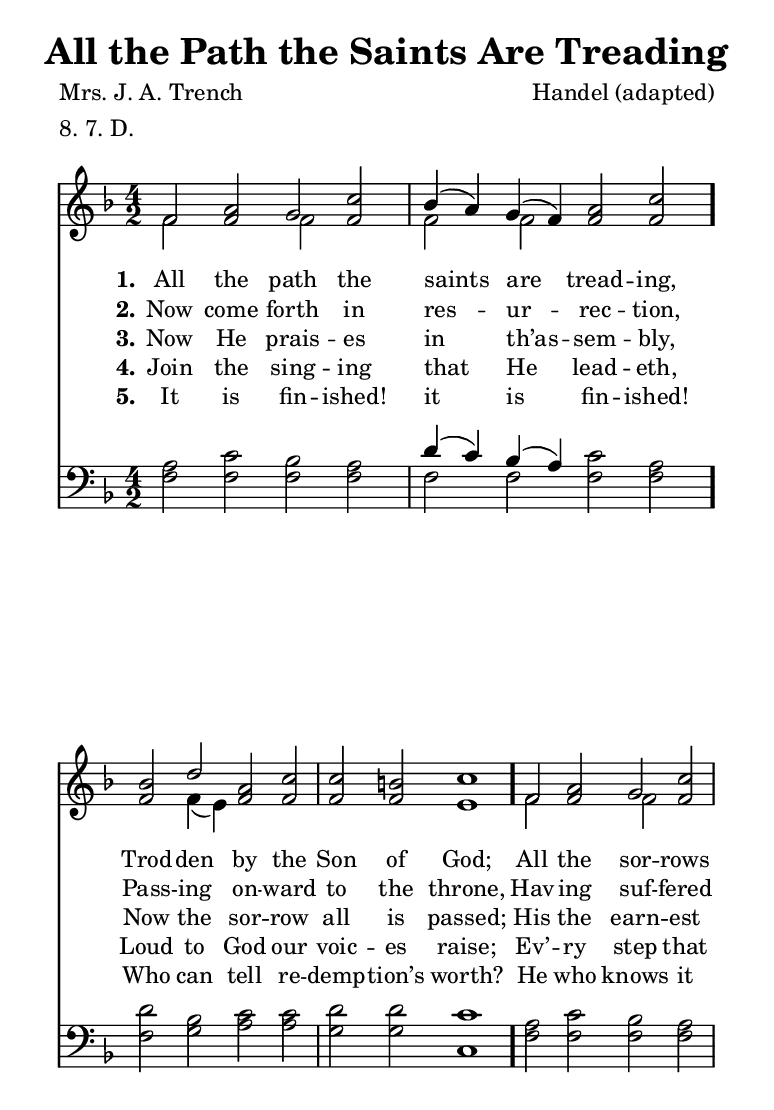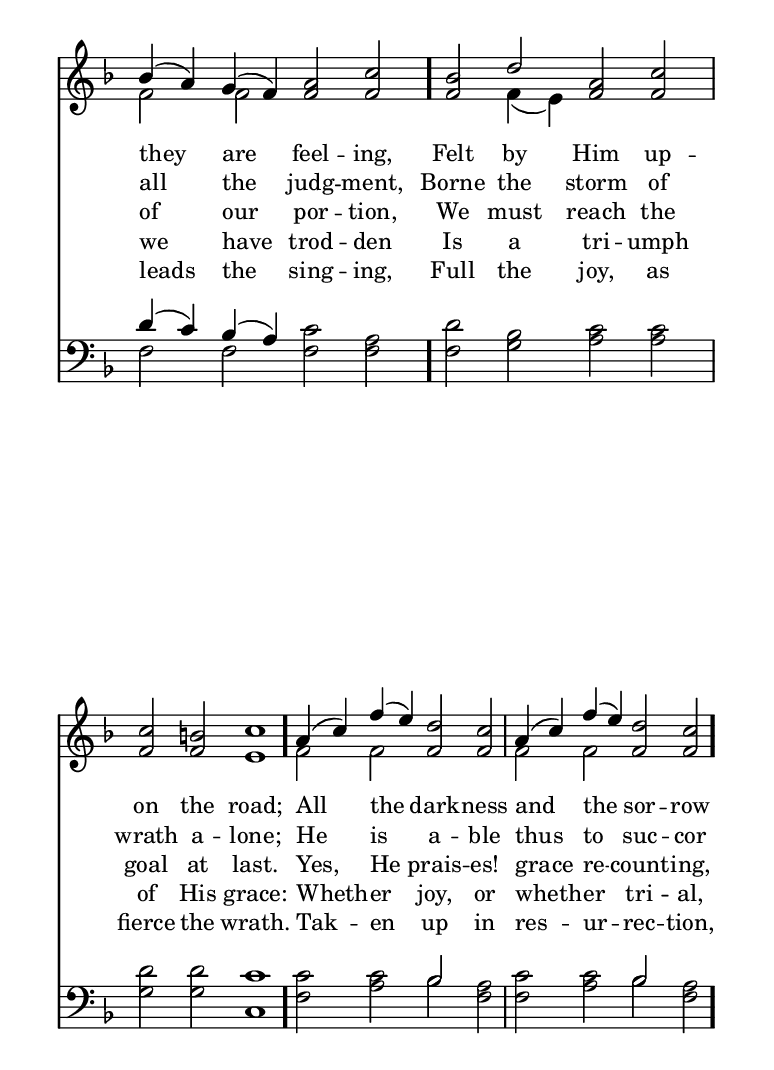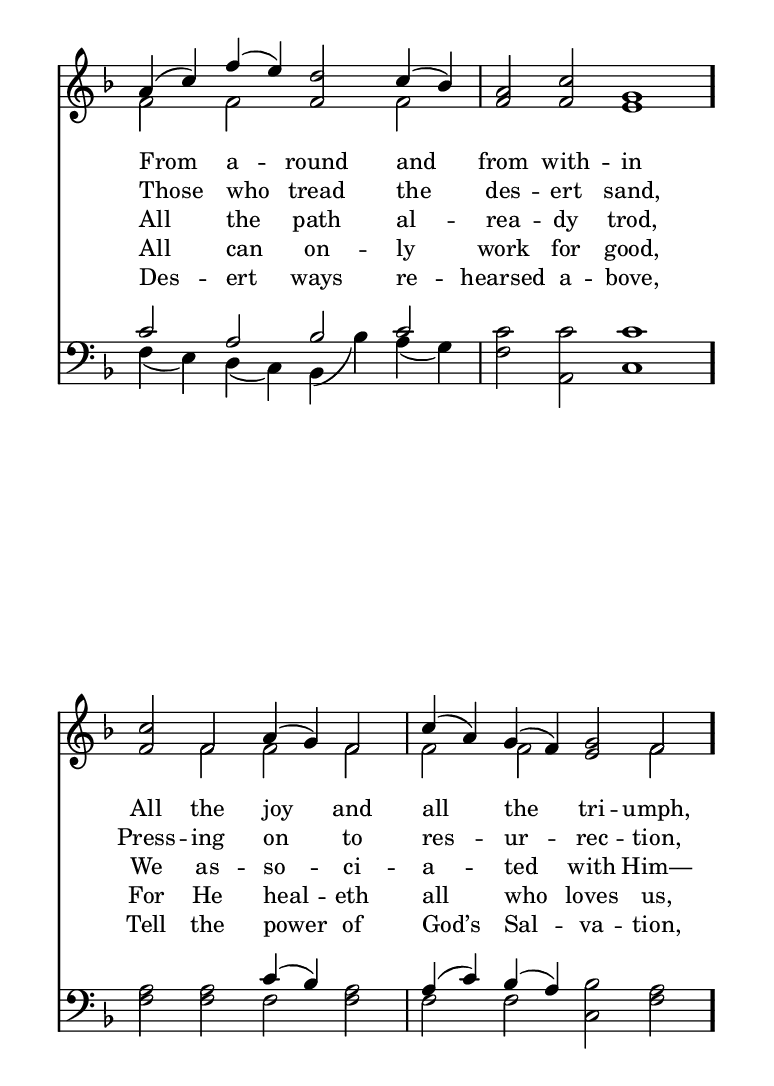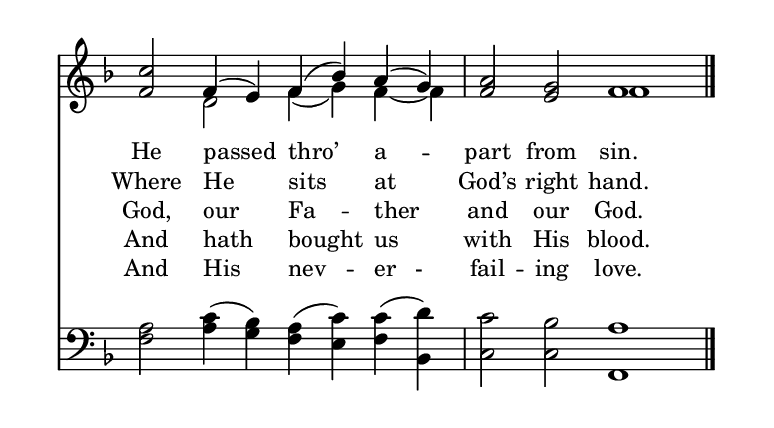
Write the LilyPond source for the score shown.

\include "common/global.ily"
\paper {
  \include "common/paper.ily"
  %ragged-bottom = ##t
  %ragged-last-bottom = ##t
  %systems-per-page = ##f
  %page-count = ##f
}

\header{
  hymnnumber = "146"
  title = "All the Path the Saints Are Treading"
  tunename = ""
  meter = "8. 7. D."
  poet = "Mrs. J. A. Trench"
  composer = "Handel (adapted)"
  %copyright = ""
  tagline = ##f
}

% for fermata in MIDI
ta = { \tempo 2=80 }
tb = { \tempo 2=40 }

global = {
  \include "common/overrides.ily"
  \override Staff.TimeSignature.style = #'numbered
  \time 4/2
  \override Score.MetronomeMark.transparent = ##t % hide all fermata changes too
  \ta
  \key f \major
  \autoBeamOff
}

notesSoprano = {
\global
\relative c' {

  f2 a g c | bes4( a) g( f) a2 c |
  bes d a c | c b c1

  f,2 a g c | bes4( a) g( f) a2 c |
  bes d a c | c b c1

  a4( c) f( e) d2 c | a4( c) f( e) d2 c |
  a4( c) f( e) d2 c4( bes) | a2 c g1

  c2 f, a4( g) f2 | c'4( a) g( f) g2 f |
  c'2 f,4( e) f( bes) a( g) | a2 g f1

  \bar "|."

}
}

notesAlto = {
\global
\relative e' {

  f2 f f f | f f f f |
  f f4( e) f2 f | f f e1 |

  f2 f f f | f f f f |
  f f4( e) f2 f | f f e1 |

  f2 f f f | f f f f |
  f f f f | f f e1 |

  f2 f f f | f f e f |
  f d f4( g) f ~ f | f2 e f1 |

}
}

notesTenor = {
\global
\relative a {

  a2 c bes a | d4( c) bes( a) c2 a |
  d bes c c | d d c1

  a2 c bes a | d4( c) bes( a) c2 a |
  d bes c c | d d c1

  c2 c bes a | c c bes a |
  c a bes c | c c c1

  a2 a c4( bes) a2 | a4( c) bes( a) bes2 a
  a c4( bes) a( c) c( d) | c2 bes2 a1

}
}

notesBass = {
\global
\relative f {

  f2 f f f | f f f f |
  f g a a | g g c,1

  f2 f f f | f f f f |
  f g a a | g g c,1

  f2 a bes f | f a bes f | 
  f4( e) d( c) bes( bes') a( g) | f2 a, c1

  f2 f f f | f f c f |
  f a4( g) f( e) f( bes,) | c2 c f,1

}
}

wordsA = \lyricmode {
\set stanza = "1."

All the path the saints are tread -- ing, \bar "."
Trod -- den by the Son of God; \bar "."
All the sor -- rows they are feel -- ing, \bar "."
Felt by Him up -- on the road; \bar "."
All the dark -- ness and the sor -- row \bar "."
From a -- round and from with -- in \bar "."
All the joy and all the tri -- umph, \bar "."
He passed thro’ a -- part from sin. \bar "."

}

wordsB = \lyricmode {
\set stanza = "2."

Now come forth in res -- ur -- rec -- tion,
Pass -- ing on -- ward to the throne,
Hav -- ing suf -- fered all the judg -- ment,
Borne the storm of wrath a -- lone;
He is a -- ble thus to suc -- cor
Those who tread the des -- ert sand,
Press -- ing on to res -- ur -- rec -- tion,
Where He sits at God’s right hand.

}

wordsC = \lyricmode {
\set stanza = "3."

Now He prais -- es in th’as -- sem -- bly,
Now the sor -- row all is passed;
His the earn -- est of our por -- tion,
We must reach the goal at last.
Yes, He prais -- es! grace re -- count -- ing,
All the path al -- rea -- dy trod,
We as -- so -- ci -- a -- ted with Him—
God, our Fa -- ther and our God.

}

wordsD = \lyricmode {
\set stanza = "4."

Join the sing -- ing that He lead -- eth,
Loud to God our voic -- es raise;
Ev’ -- ry step that we have trod -- den
Is a tri -- umph of His grace:
Wheth -- er joy, or wheth -- er tri -- al,
All can on -- ly work for good,
For He heal -- eth all who loves us,
And hath bought us with His blood.

}

wordsE = \lyricmode {
\set stanza = "5."

It is fin -- ished! it is fin -- ished!
Who can tell re -- demp -- tion’s worth?
He who knows it leads the sing -- ing,
Full the joy, as fierce the wrath.
Tak -- en up in res -- ur -- rec -- tion,
Des -- ert ways re -- hearsed a -- bove,
Tell the power of God’s Sal -- va -- tion,
And His nev -- "er   -" fail -- ing love.

}

\score {
  \context ChoirStaff <<
    \context Staff = upper <<
      \set ChoirStaff.systemStartDelimiter = #'SystemStartBar
      \partcombine #'(2 . 9) \notesSoprano \notesAlto
      \context NullVoice = sopranos { \voiceOne << \notesSoprano >> }
      \context NullVoice = altos { \voiceTwo << \notesAlto >> }
      \context Lyrics = one   \lyricsto sopranos \wordsA
      \context Lyrics = two   \lyricsto sopranos \wordsB
      \context Lyrics = three \lyricsto sopranos \wordsC
      \context Lyrics = four  \lyricsto sopranos \wordsD
      \context Lyrics = five  \lyricsto sopranos \wordsE
    >>
    \context Staff = men <<
      \clef bass
      \partcombine #'(2 . 9) \notesTenor \notesBass
      \context NullVoice = tenors { \voiceOne << \notesTenor >> }
      \context NullVoice = basses { \voiceTwo << \notesBass >> }
    >>
  >>
  \layout {
    \include "common/layout.ily"
  }
  \midi{
    \include "common/midi.ily"
  }
}

\version "2.19.49"  % necessary for upgrading to future LilyPond versions.

% vi:set et ts=2 sw=2 ai nocindent syntax=lilypond:
